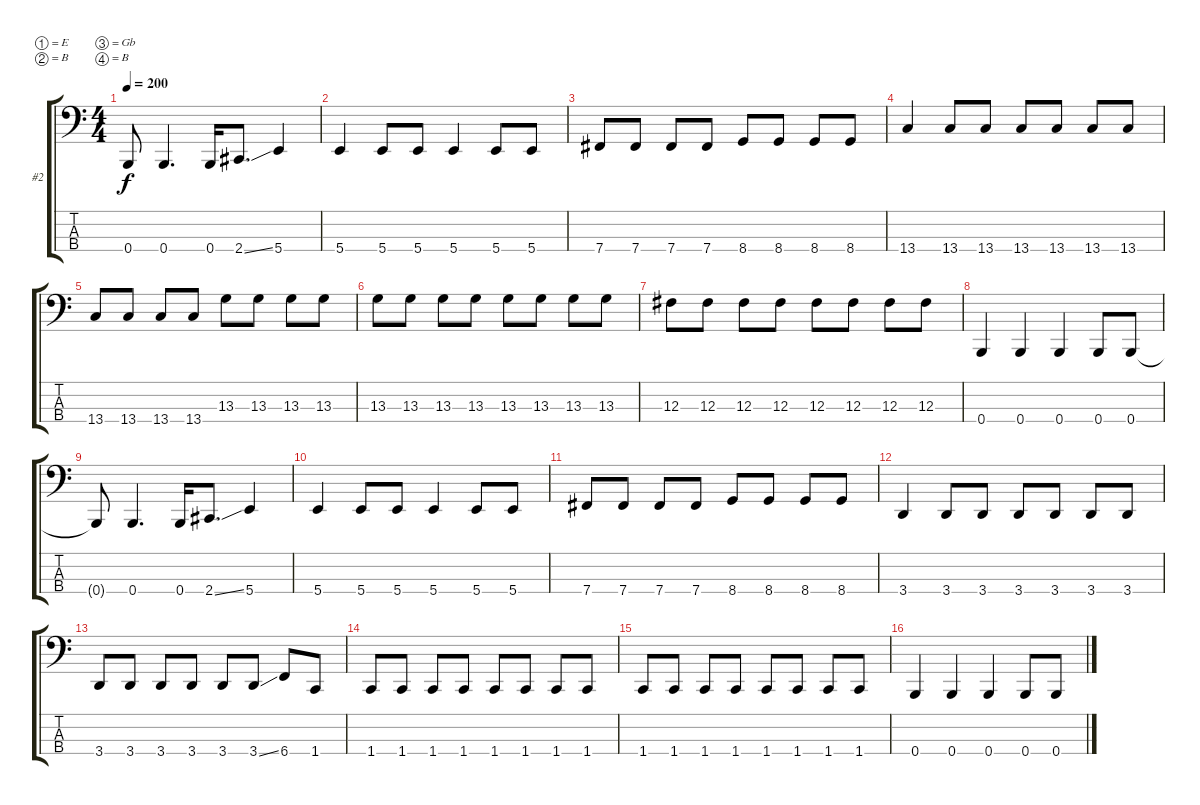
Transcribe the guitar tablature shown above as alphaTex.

\bracketExtendMode groupsimilarinstruments
\firstSystemTrackNameOrientation horizontal
\otherSystemsTrackNameOrientation horizontal
\track ("Paul Gray" "#2") {instrument electricbassfinger}
\staff {score tabs}
\tuning (E2 B1 Gb1 B0)
\ts (4 4)
\tempo 200
\clef f4
\ks c
0.4{t}.8{dy f} 0.4.4{d} 0.4.16 2.4{ss}.8{d} 5.4.4 |
5.4.4 5.4.8 5.4.8 5.4.4 5.4.8 5.4.8 |
7.4.8 7.4.8 7.4.8 7.4.8 8.4.8 8.4.8 8.4.8 8.4.8 |
13.4.4 13.4.8 13.4.8 13.4.8 13.4.8 13.4.8 13.4.8 |
13.4.8 13.4.8 13.4.8 13.4.8 13.3.8 13.3.8 13.3.8 13.3.8 |
13.3.8 13.3.8 13.3.8 13.3.8 13.3.8 13.3.8 13.3.8 13.3.8 |
12.3.8 12.3.8 12.3.8 12.3.8 12.3.8 12.3.8 12.3.8 12.3.8 |
0.4.4 0.4.4 0.4.4 0.4.8 0.4.8 |
0.4{t}.8 0.4.4{d} 0.4.16 2.4{ss}.8{d} 5.4.4 |
5.4.4 5.4.8 5.4.8 5.4.4 5.4.8 5.4.8 |
7.4.8 7.4.8 7.4.8 7.4.8 8.4.8 8.4.8 8.4.8 8.4.8 |
3.4.4 3.4.8 3.4.8 3.4.8 3.4.8 3.4.8 3.4.8 |
3.4.8 3.4.8 3.4.8 3.4.8 3.4.8 3.4{ss}.8 6.4.8 1.4.8 |
1.4.8 1.4.8 1.4.8 1.4.8 1.4.8 1.4.8 1.4.8 1.4.8 |
1.4.8 1.4.8 1.4.8 1.4.8 1.4.8 1.4.8 1.4.8 1.4.8 |
0.4.4 0.4.4 0.4.4 0.4.8 0.4.8
